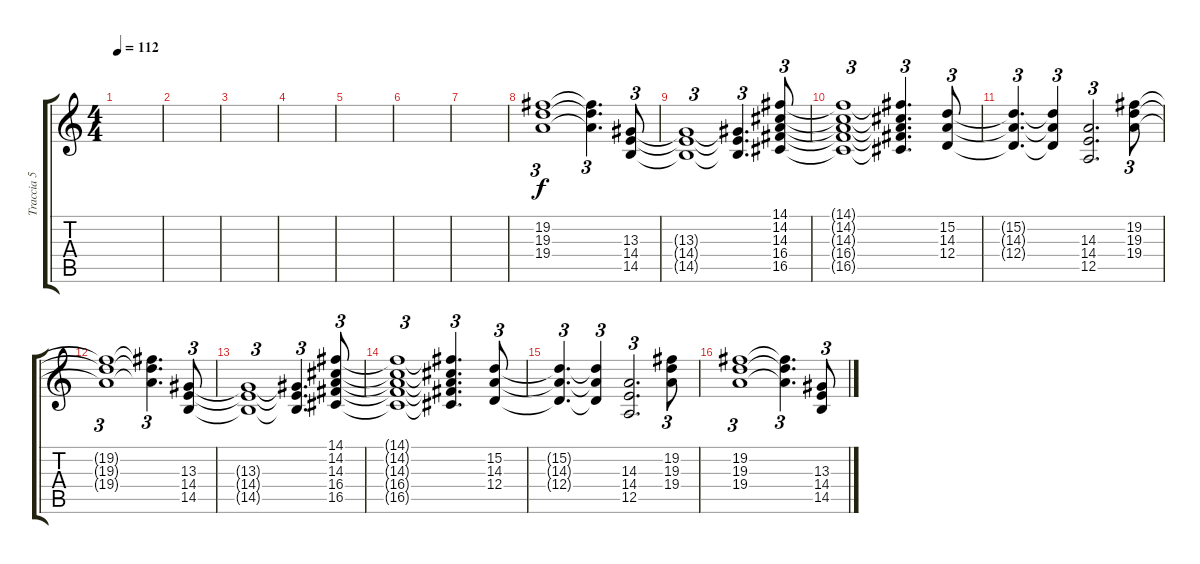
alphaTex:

\track ("Traccia 5" "Traccia 5") {instrument pad7halo}
\staff {score tabs}
\tuning (E4 B3 G3 D3 A2 E2) {hide}
\ts (4 4)
\tempo 112
\clef g2
\ks c
|
|
|
|
|
|
|
(19.2 19.3 19.4).1{tu (3 2)} (19.2{t} 19.3{t} 19.4{t}).4{d tu (3 2)} (13.3 14.4 14.5).8{tu (3 2)} |
(13.3{t} 14.4{t} 14.5{t}).1{tu (3 2)} (13.3{t} 14.4{t} 14.5{t}).4{d tu (3 2)} (14.1 14.2 14.3 16.4 16.5).8{tu (3 2)} |
(14.1{t} 14.2{t} 14.3{t} 16.4{t} 16.5{t}).1{tu (3 2)} (14.1{t} 14.2{t} 14.3{t} 16.4{t} 16.5{t}).4{d tu (3 2)} (15.2 14.3 12.4).8{tu (3 2)} |
(15.2{t} 14.3{t} 12.4{t}).4{d tu (3 2)} (15.2{t} 14.3{t} 12.4{t}).4{tu (3 2)} (14.3 14.4 12.5).2{d tu (3 2)} (19.2 19.3 19.4).8{tu (3 2)} |
(19.2{t} 19.3{t} 19.4{t}).1{tu (3 2)} (19.2{t} 19.3{t} 19.4{t}).4{d tu (3 2)} (13.3 14.4 14.5).8{tu (3 2)} |
(13.3{t} 14.4{t} 14.5{t}).1{tu (3 2)} (13.3{t} 14.4{t} 14.5{t}).4{d tu (3 2)} (14.1 14.2 14.3 16.4 16.5).8{tu (3 2)} |
(14.1{t} 14.2{t} 14.3{t} 16.4{t} 16.5{t}).1{tu (3 2)} (14.1{t} 14.2{t} 14.3{t} 16.4{t} 16.5{t}).4{d tu (3 2)} (15.2 14.3 12.4).8{tu (3 2)} |
(15.2{t} 14.3{t} 12.4{t}).4{d tu (3 2)} (15.2{t} 14.3{t} 12.4{t}).4{tu (3 2)} (14.3 14.4 12.5).2{d tu (3 2)} (19.2 19.3 19.4).8{tu (3 2)} |
(19.2 19.3 19.4).1{tu (3 2)} (19.2{t} 19.3{t} 19.4{t}).4{d tu (3 2)} (13.3 14.4 14.5).8{tu (3 2)}
